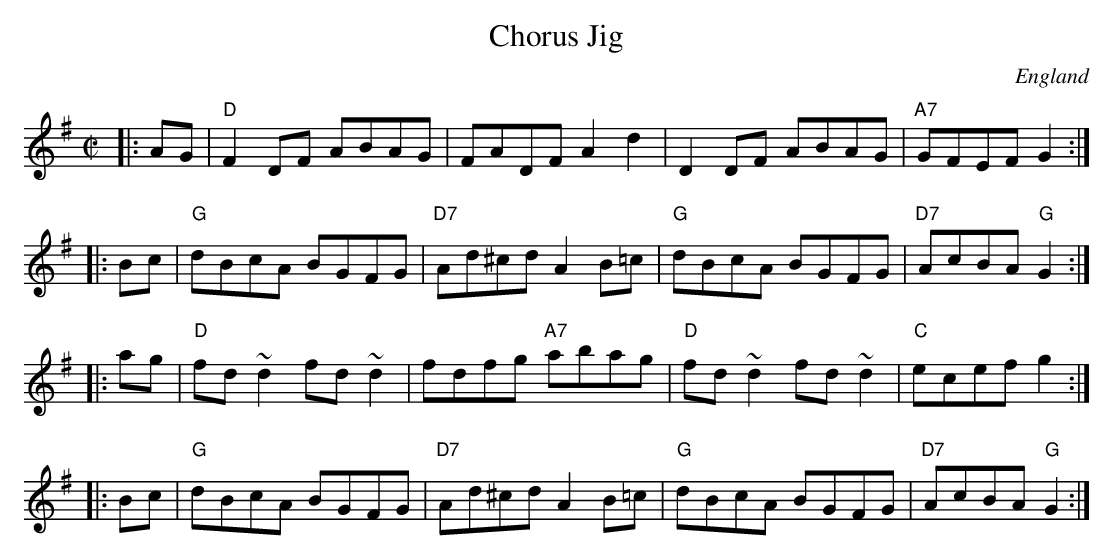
X:1
T: Chorus Jig
O:England
M: C|
L: 1/8
K: DMix
|: AG | "D"F2DF ABAG | FADF A2d2 | D2DF ABAG | "A7"GFEF G2 :|
|: Bc | "G"dBcA BGFG | "D7"Ad^cd A2B=c | "G"dBcA BGFG | "D7"AcBA "G"G2 :|
|: ag | "D"fd~d2 fd~d2 | fdfg "A7"abag |  "D"fd~d2 fd~d2 | "C"ecef g2 :|
|: Bc | "G"dBcA BGFG | "D7"Ad^cd A2B=c | "G"dBcA BGFG | "D7"AcBA "G"G2 :|
